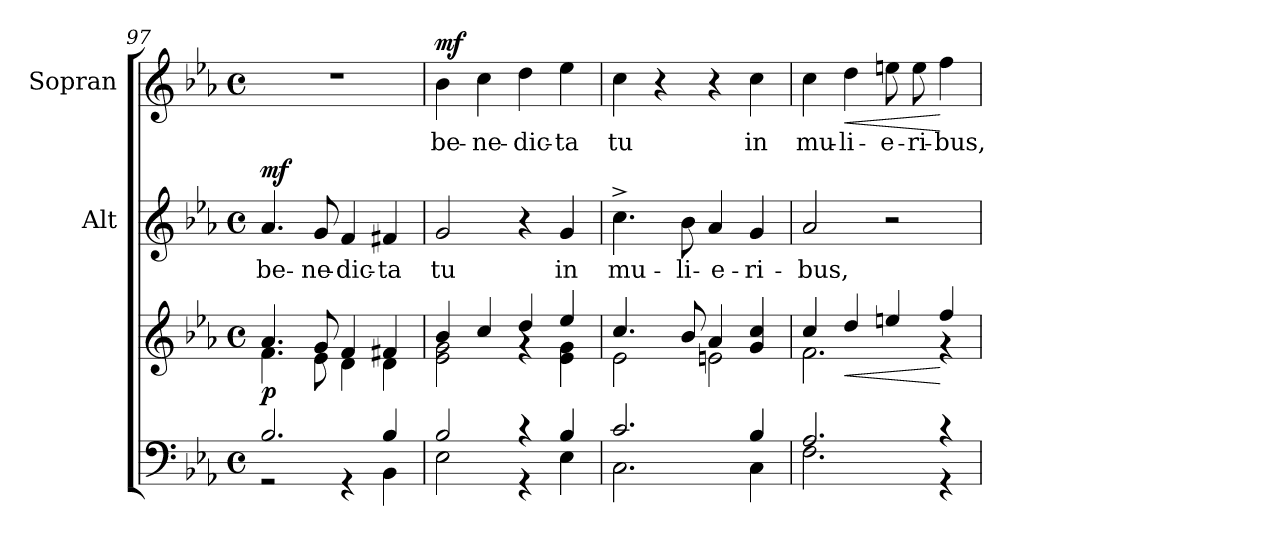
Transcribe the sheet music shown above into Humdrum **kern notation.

**kern	**kern	**dynam	**kern	**text	**dynam	**kern	**text	**dynam
*part3	*part3	*part3	*part2	*part2	*part2	*part1	*part1	*part1
*staff4	*staff3	*staff3/4	*staff2	*staff2	*staff2	*staff1	*staff1	*staff1
*	*	*	*I"Alt	*	*	*I"Sopran	*	*
*	*	*	*I'A.	*	*	*I'S.	*	*
*clefF4	*clefG2	*	*clefG2	*	*	*clefG2	*	*
*k[b-e-a-]	*k[b-e-a-]	*	*k[b-e-a-]	*	*	*k[b-e-a-]	*	*
*E-:	*E-:	*	*E-:	*	*	*E-:	*	*
*M4/4	*M4/4	*	*M4/4	*	*	*M4/4	*	*
*met(c)	*met(c)	*	*met(c)	*	*	*met(c)	*	*
=97	=97	=97	=97	=97	=97	=97	=97	=97
*^	*^	*	*	*	*	*	*	*
!	!	!	!	!LO:DY:b	!	!LO:LY:b	!LO:DY:a	!	!	!
2.B-/	2r	4.a-/	4.f\	p	4.a-/	be-	mf	1r	.	.
!	!	!	!	!	!	!LO:LY:b	!	!	!	!
.	.	8g/	8e-\	.	8g/	-ne-	.	.	.	.
!	!	!	!	!	!	!LO:LY:b	!	!	!	!
.	4r	4f/	4d\	.	4f/	-dic-	.	.	.	.
!	!	!	!	!	!	!LO:LY:b	!	!	!	!
4B-/	4BB-\	4f#X/	4d\	.	4f#X/	-ta	.	.	.	.
=98	=98	=98	=98	=98	=98	=98	=98	=98	=98	=98
!	!	!	!	!	!	!LO:LY:b	!	!	!LO:LY:b	!LO:DY:a
2B-/	2E-\	4b-/	2e-\ 2g\	.	2g/	tu	.	4b-\	be-	mf
!	!	!	!	!	!	!	!	!	!LO:LY:b	!
.	.	4cc/	.	.	.	.	.	4cc\	-ne-	.
!	!	!	!	!	!	!	!	!	!LO:LY:b	!
4r	4r	4dd/	4rf	.	4r	.	.	4dd\	-dic-	.
!	!	!	!	!	!	!LO:LY:b	!	!	!LO:LY:b	!
4B-/	4E-\	4ee-/	4e-\ 4g\	.	4g/	in	.	4ee-\	-ta	.
=99	=99	=99	=99	=99	=99	=99	=99	=99	=99	=99
!	!	!	!	!	!	!LO:LY:b	!	!	!LO:LY:b	!
2.c/	2.C\	4.cc/	2e-\	.	4.cc^>\	mu-	.	4cc\	tu	.
.	.	.	.	.	.	.	.	4r	.	.
!	!	!	!	!	!	!LO:LY:b	!	!	!	!
.	.	8b-/	.	.	8b-\	-li-	.	.	.	.
!	!	!	!	!	!	!LO:LY:b	!	!	!	!
.	.	4a-/	2en\	.	4a-/	-e-	.	4r	.	.
!	!	!	!	!	!	!LO:LY:b	!	!	!LO:LY:b	!
4B-/	4C\	4g/ 4cc/	.	.	4g/	-ri-	.	4cc\	in	.
!!LO:PB:g=z
=100	=100	=100	=100	=100	=100	=100	=100	=100	=100	=100
!	!	!	!	!	!	!LO:LY:b	!	!	!LO:LY:b	!
2.A-/	2.F\	4cc/	2.f\	.	2a-/	-bus,	.	4cc\	mu-	.
!	!	!	!	!LO:HP:b	!	!	!	!	!LO:LY:b	!LO:HP:b
.	.	4dd/	.	<	.	.	.	4dd\	-li-	<
!	!	!	!	!	!	!	!	!	!LO:LY:b	!
.	.	4een/	.	.	2r	.	.	8een\	-e-	.
!	!	!	!	!	!	!	!	!	!LO:LY:b	!
.	.	.	.	.	.	.	.	8ee\	-ri-	.
!	!	!	!	!	!	!	!	!	!LO:LY:b	!
4r	4r	4ff/	4rf	[	.	.	.	4ff\	-bus,	[
*v	*v	*	*	*	*	*	*	*	*	*
*	*v	*v	*	*	*	*	*	*	*
=	=	=	=	=	=	=	=	=
*-	*-	*-	*-	*-	*-	*-	*-	*-
